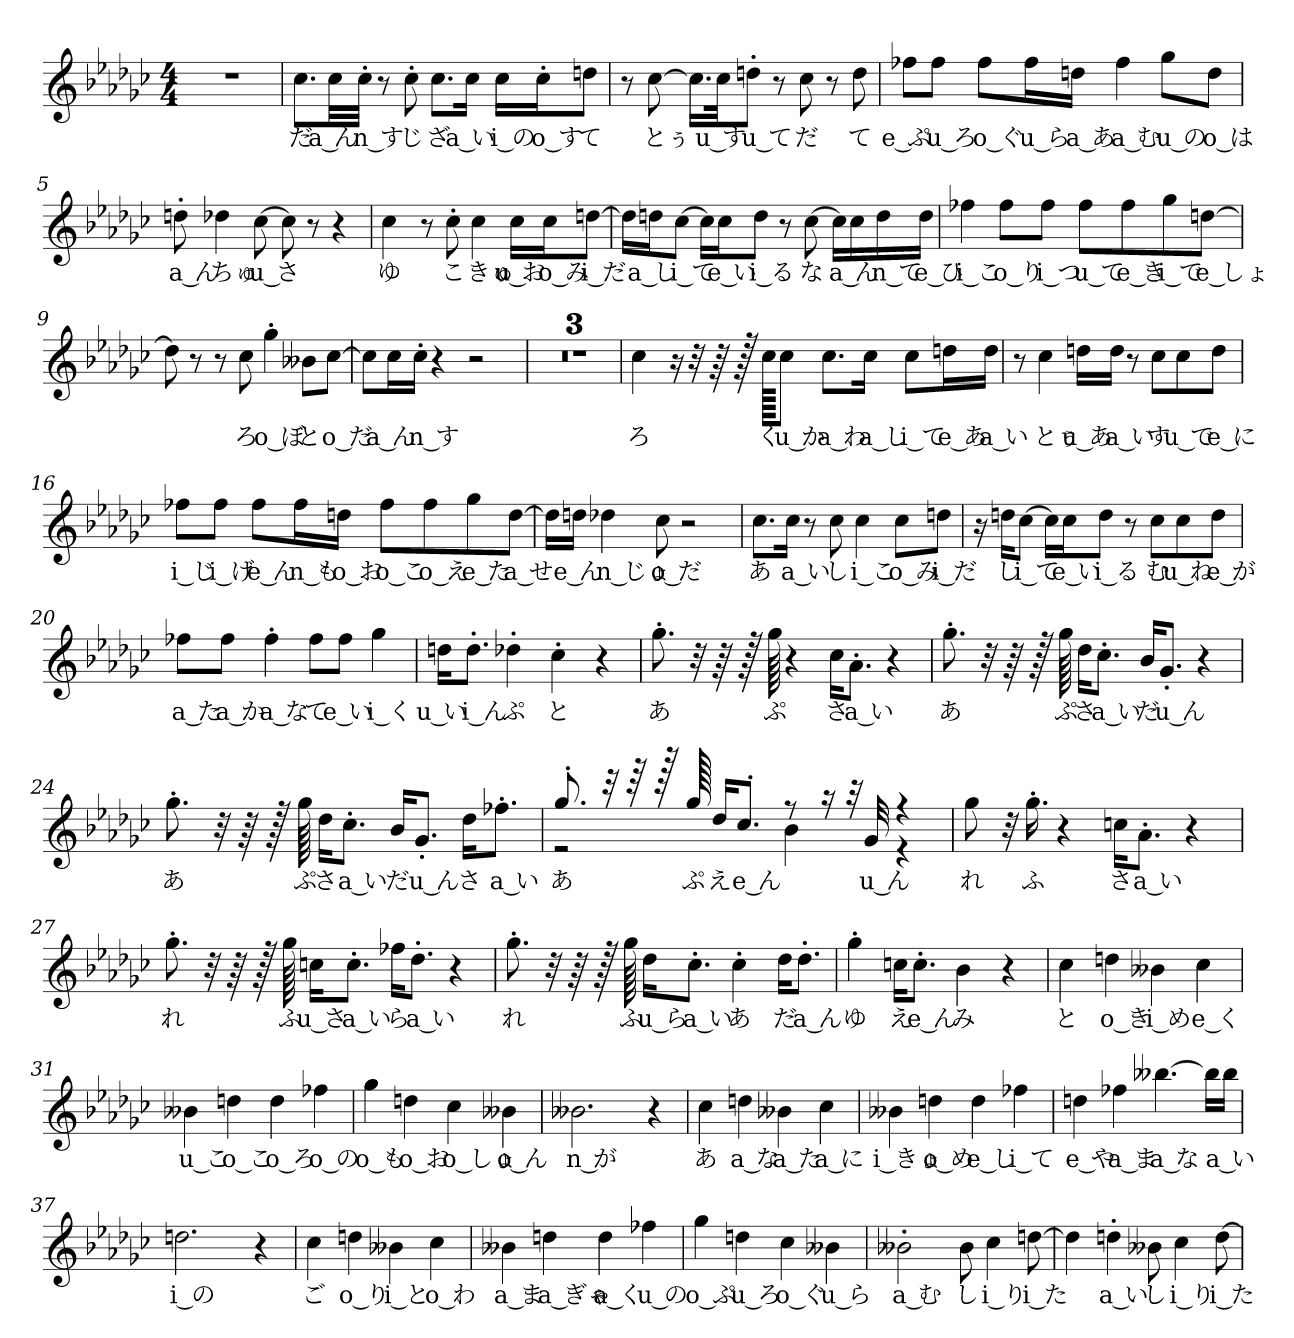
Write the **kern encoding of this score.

**kern	**text
*part1	*part1
*staff1	*staff1
*clefG2	*
*k[b-e-a-d-g-c-]	*
*M4/4	*
*MM190	*
=1	=1
1r	.
=2	=2
8.cc-L	- だ
32cc-LL	a ん
32cc-'JJJ	n す
8r	.
8cc-'	- じ
8.cc-L	- ざ
16cc-Jk	a い
16cc-LL	i の
16cc-'J	o す
8ddnJ	- て
=3	=3
8r	.
[8cc-	- とぅ
16.cc-LL]	.
32cc-JK	u す
8ddn'J	u て
8r	.
8cc-	- だ
8r	.
8dd	- て
=4	=4
8ff-XL	e ぷ
8ff-J	u ろ
8ff-L	o ぐ
16ff-L	u ら
16ddnJJ	a あ
4ff-	a む
8gg-L	u の
8ddJ	o は
=5	=5
8ddn'	a ん
4dd-X	- ちゅ
[8cc-	u さ
8cc-]	.
8r	.
4r	.
=6	=6
4cc-	- ゆ
8r	.
8cc-'	- こ
4cc-	- きゅ
16cc-LL	u お
16cc-J	o み
[8ddnJ	i だ
=7	=7
16ddLL]	.
16ddnJ	a し
[8cc-J	i て
16cc-LL]	.
16cc-J	e い
8ddJ	i る
8r	.
[8cc-	- な
16cc-LL]	.
16cc-	a ん
16dd	n て
16ddJJ	e ひ
=8	=8
4ff-X	i こ
8ff-L	o り
8ff-J	i つ
8ff-L	u て
8ff-	e き
8gg-	i で
[8ddnJ	e しょ
=9	=9
8dd]	.
8r	.
8r	.
8cc-	- ろ
4gg-'	o ぼ
8b--XL	- と
[8cc-J	o だ
=10	=10
8cc-L]	.
16cc-L	a ん
16cc-'JJ	n す
4r	.
2r	.
=11	=11
1r	.
=12	=12
1r	.
=13	=13
1r	.
=14	=14
4cc-	- ろ
16r	.
32r	.
64r	.
128r	.
128cc-KKKKL	- く
8cc-J	u か
8.cc-L	a わ
16cc-Jk	a し
8cc-L	i て
16ddnL	e あ
16ddJJ	a い
=15	=15
8r	.
4cc-	- とぅ
16ddnLL	u あ
16ddJJ	a い
8r	.
8cc-L	- す
8cc-	u で
8ddJ	e に
=16	=16
8ff-XL	i じ
8ff-J	i げ
8ff-L	e ん
16ff-L	n も
16ddnJJ	o お
8ff-L	o こ
8ff-	o え
8gg-	e た
[8ddJ	a せ
=17	=17
16ddLL]	.
16ddnJJ	e ん
4dd-X	n じょ
8cc-	o だ
2r	.
=18	=18
8.cc-L	- あ
16cc-Jk	a い
8r	.
8cc-	- し
4cc-	i こ
8cc-L	o み
8ddnJ	i だ
=19	=19
16r	.
16ddnKL	- し
[8cc-J	i て
16cc-LL]	.
16cc-J	e い
8ddJ	i る
8r	.
8cc-L	- む
8cc-	u ね
8ddJ	e が
=20	=20
8ff-XL	a た
8ff-J	a か
4ff-'	a な
8ff-L	- て
8ff-J	e い
4gg-	i く
=21	=21
16ddnKL	u い
8.dd'J	i ん
4dd-X'	- ぷ
4cc-'	- と
4r	.
=22	=22
8.gg-'	- あ
32r	.
64r	.
128r	.
128gg-	- ぷ
4r	.
16cc-KL	- さ
8.a-'J	a い
4r	.
=23	=23
8.gg-'	- あ
32r	.
64r	.
128r	.
128gg-	- ぷ
16dd-KL	- さ
8.cc-'J	a い
16b-KL	- だ
8.g-'J	u ん
4r	.
=24	=24
8.gg-'	- あ
32r	.
64r	.
128r	.
128gg-	- ぷ
16dd-KL	- さ
8.cc-'J	a い
16b-KL	- だ
8.g-'J	u ん
16dd-KL	- さ
8.ff-X'J	a い
=25	=25
*^	*
8.gg-'	2r	- あ
32r	.	.
64r	.	.
128r	.	.
128gg-	.	- ぷ
16dd-KL	.	- え
8.cc-'J	.	e ん
8r	4b-	.
16r	.	.
32r	.	.
32g-	.	u ん
4r	4r	.
*v	*v	*
=26	=26
8gg-	- れ
32r	.
16.gg-'	- ふ
4r	.
16ccnKL	- さ
8.a-'J	a い
4r	.
=27	=27
8.gg-'	- れ
32r	.
64r	.
128r	.
128gg-	- ふ
16ccnKL	u さ
8.cc'J	a い
16ff-XKL	- ら
8.dd-'J	a い
4r	.
=28	=28
8.gg-'	- れ
32r	.
64r	.
128r	.
128gg-	- ふ
16dd-KL	u ら
8.cc-'J	a い
4cc-'	- あ
16dd-KL	- だ
8.dd-'J	a ん
=29	=29
4gg-'	- ゆ
16ccnKL	- え
8.cc'J	e ん
4b-	- み
4r	.
=30	=30
4cc-	- と
4ddn	o き
4b--X	i め
4cc-	e く
=31	=31
4b--X	u こ
4ddn	o こ
4dd	o ろ
4ff-X	o の
=32	=32
4gg-	o も
4ddn	o お
4cc-	o しょ
4b--X	o ん
=33	=33
2.b--X	n が
4r	.
=34	=34
4cc-	- あ
4ddn	a な
4b--X	a た
4cc-	a に
=35	=35
4b--X	i きょ
4ddn	o め
4dd	e し
4ff-X	i て
=36	=36
4ddn	e や
4ff-X	a ま
[4.bb--X	a な
16bb--LL]	.
16bb--JJ	a い
=37	=37
2.ddn	i の
4r	.
=38	=38
4cc-	- ご
4ddn	o り
4b--X	i と
4cc-	o わ
=39	=39
4b--X	a ま
4ddn	a ぎゃ
4dd	a く
4ff-X	u の
=40	=40
4gg-	o ぷ
4ddn	u ろ
4cc-	o ぐ
4b--X	u ら
=41	=41
2b--X'	a む
8b--	- し
4cc-	i り
[8ddn	i た
=42	=42
4dd]	.
4ddn'	a い
8b--X	- し
4cc-	i り
[8dd	i た
=	=
*-	*-
